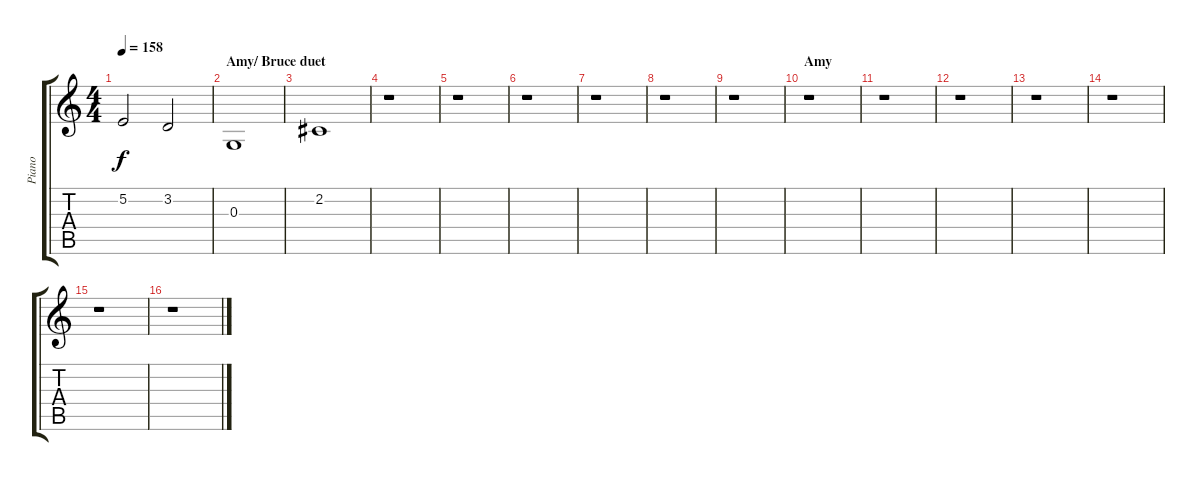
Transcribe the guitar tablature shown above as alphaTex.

\track ("Piano" "Piano") {instrument brightacousticpiano}
\staff {score tabs}
\tuning (E4 B3 G3 D3 A2 E2) {hide}
\ts (4 4)
\tempo 158
\clef g2
\ks c
5.2.2{dy f} 3.2.2 |
\section ("" "Amy/ Bruce duet")
0.3.1 |
2.2.1 |
r.1 |
r.1 |
r.1 |
r.1 |
r.1 |
r.1 |
\section ("" "Amy")
r.1 |
r.1 |
r.1 |
r.1 |
r.1 |
r.1 |
r.1
